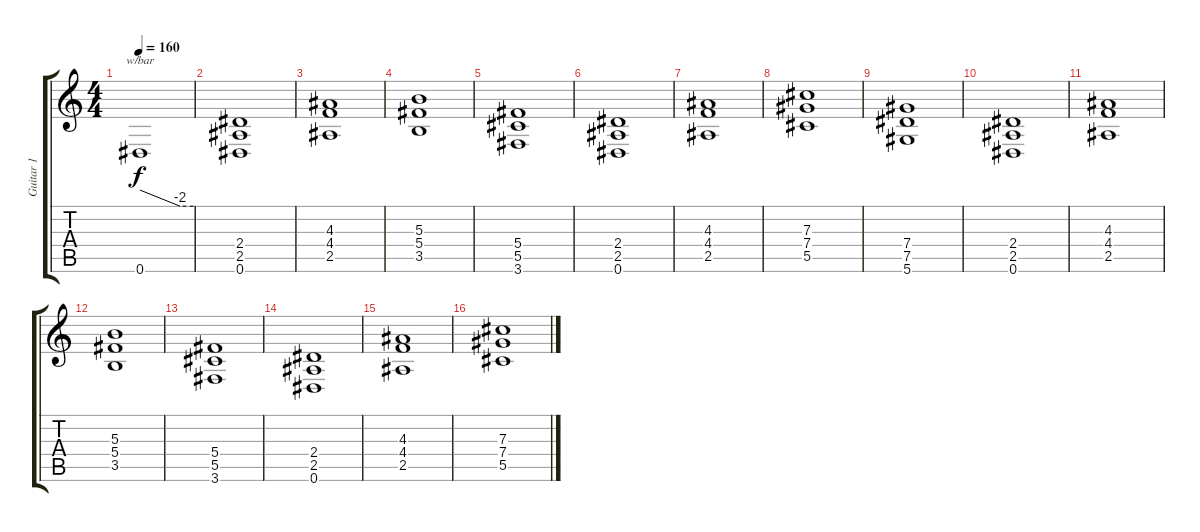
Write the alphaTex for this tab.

\track ("Guitar 1" "Guitar 1") {instrument distortionguitar}
\staff {score tabs}
\tuning (Eb4 Bb3 Gb3 Db3 Ab2 Eb2) {hide}
\ts (4 4)
\tempo 160
\clef g2
\ks c
0.6.1{tbe (custom default 0 0 45 -8 60 -8) dy f} |
(2.4 2.5 0.6).1 |
(4.3 4.4 2.5).1 |
(5.3 5.4 3.5).1 |
(5.4 5.5 3.6).1 |
(2.4 2.5 0.6).1 |
(4.3 4.4 2.5).1 |
(7.3 7.4 5.5).1 |
(7.4 7.5 5.6).1 |
(2.4 2.5 0.6).1 |
(4.3 4.4 2.5).1 |
(5.3 5.4 3.5).1 |
(5.4 5.5 3.6).1 |
(2.4 2.5 0.6).1 |
(4.3 4.4 2.5).1 |
(7.3 7.4 5.5).1
